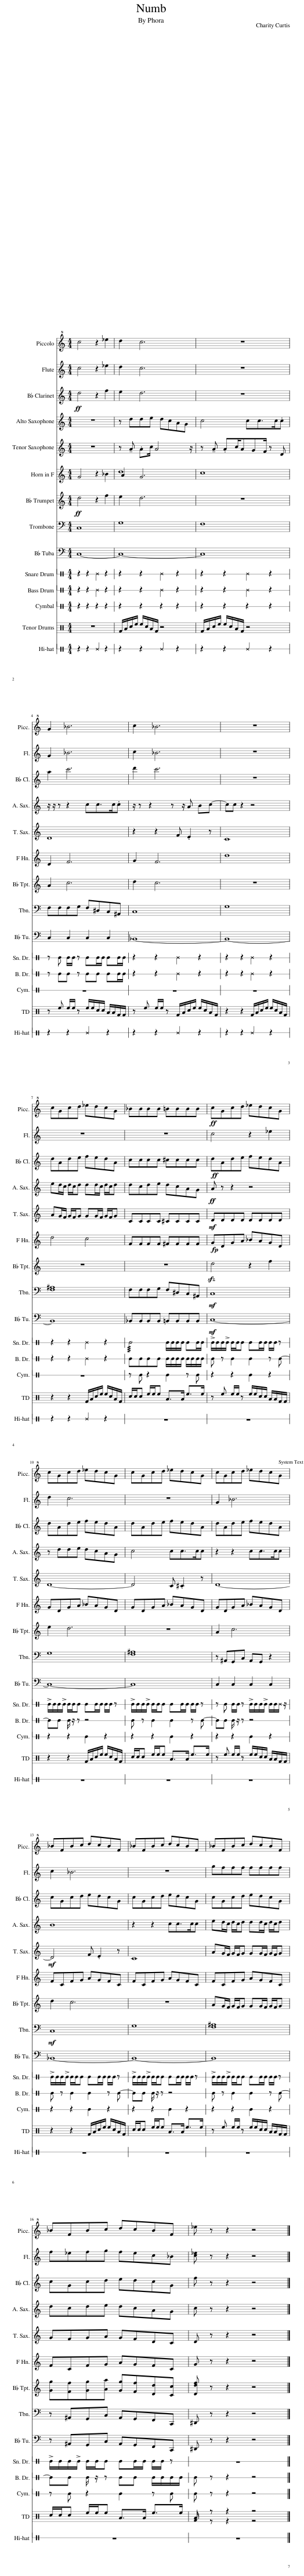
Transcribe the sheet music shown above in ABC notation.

X:1
%%score 1 2 3 4 5 ( 6 7 ) 8 9 10 11 12 13 ( 14 15 ) 16
L:1/8
M:4/4
I:linebreak $
K:C
V:1 treble+8
V:2 treble
V:3 treble transpose=-2
V:4 treble transpose=-9
V:5 treble transpose=-14
V:6 treble transpose=-7
V:7 treble transpose="-7 "
V:8 treble transpose=-2
V:9 bass
V:10 bass
V:11 perc stafflines=1
K:none
V:12 perc stafflines=1
K:none
V:13 perc stafflines=1
K:none
V:14 perc
K:none
V:15 perc
K:none
V:16 perc stafflines=1
K:none
V:1
 c4 z2 _e2 | d2 c6 | z8 |$ G2 _B6 | c2 _B6 | %5
 z8 |$ cGcd _edcG | _BBBB =BBBB |!ff! cGcd _edcG |$ cGcd _edcG | %10
 cGcd _edcG | cGcd _edcG |$ _BFBc dcBF | _BFBc dcBF | _BFBc dcBF |$ %15
 _BFBc dcBF | _e z z2 z4 |] %17
V:2
 c4 z2 _e2 | d2 c6 | z8 |$ G2 _B6 | c2 _B6 | %5
 z8 |$ z8 | z8 | c4 z2 _e2 |$ d2 c6 | %10
 z8 | G2 _B6 |$ c2 _B6 | z8 | gfff ffff |$ %15
 f_efg fec_B | [c_e] z z2 z4 |] %17
V:3
!ff! d4 z2 f2 | e2 d6 | z8 |$ a2 c'6 | d'2 c'6 | %5
 z8 |$ dAde fedA | cccc ^cccc |!ff! dAde fedA |$ dAde fedA | %10
 dAde fedA | dAde fedA |$ cGcd edcG | cGcd edcG | cGcd edcG |$ %15
 cGcd edcG | f z z2 z4 |] %17
V:4
 z8 | z dde dcAG | c4 cc>c.c |$ z/ z/ z z2 cc>c.c | z/ z z2 z z/ A Bc- | %5
 cc z2 z4 |$ ed/c/ d/c/d dd/c/ d/c/d | dcde dcAG |!ff! A z z2 z4 |$ z dde dcAG | %10
 c4 cc>cc | z2 z2 cc>cc |$ B8 | z2 z2 cc>cc | ed/c/ d/c/d dd/c/ d/c/d |$ %15
 dcde dcAG | c z z2 z4 |] %17
V:5
 z8 | z !tenuto!A .Ac/ A4 z/ | z !tenuto!A .Ac/AGF/ z D |$ D8 | z2 z2 F .E2 z | %5
 C8 |$ AG/F/ G/F/G GG/F/ G/F/G | CCCC ^CCCC |!mf! DDDD DDDD |$ D8- | %10
 D4 C .^C2 z | D8- |$!mf! D4 F .E2 z | C8 | AG/F/ G/F/G GG/F/ G/F/G |$ %15
 GFGA GFDC | D z z2 z4 |] %17
V:6
 G4 z2 _B2 | A2 G6 | c8 |$ D2 F6 | G2 F6 | %5
 d8 |$ d4 c4 | FFFF ^FFFF | GDGA _BAGD |$ GDGA _BAGD | %10
 GDGA _BAGD | GDGA _BAGD |$ FCFG AGFC | FCFG AGFC | FCFG AGFC |$ %15
 FCFG AGFC | G z z2 z4 |] %17
V:7
 x8 | d8 | x8 |$ x8 | x8 | %5
 x8 |$ x8 | x8 | x8 |$ x8 | %10
 x8 | x8 |$ x8 | x8 | x8 |$ %15
 x8 | x8 |] %17
V:8
!ff! d4 z2 f2 | e2 d6 | z8 |$ A2 c6 | d2 c6 | %5
 z8 |$ z8 | z8 |!sfz! d4 z2 f2 |$ e2 d6 | %10
 z8 | A2 c6 |$ d2 c6 | z8 | AG/F/ G/F/G GG/F/ G/F/G |$ %15
 [Gg][Ff][Gg][Aa] [Gg][Ff][Dd][Cc] | [Ddf] z z2 z4 |] %17
V:9
 C,8 | G,8 | F,8 |$ F,F,F,G, F,^D,C,^A,, | C,8 | %5
 G,8 |$ [F,^A,]8 | F,F,F,G, F,^D,C,^A,, |!mf! C,8 |$ G,8 | %10
 [F,^A,]8 | z ^A,,G,,C, A,,G,, z2 |$!mf! C,8 | G,8 | [F,^A,]8 |$ %15
 z ^A,,G,,C, A,,G,,F,,C,, | ^D,, z z2 z4 |] %17
V:10
 C,8- | C,8- | C,8 |$ C,2 C,2 C,2 C,2 | _B,,8- | %5
 B,,8- |$ B,,8 | _B,,B,,B,,B,, =B,,B,,B,,B,, |!mf! C,8- |$ C,8- | %10
 C,8 | C,2 C,2 C,2 C,2 |$ _B,,8- | B,,8- | B,,8 |$ %15
 z ^A,,G,,C, A,,G,,F,,C,, | ^D,, z z2 z4 |] %17
V:11
 z2 z2 ^E2 z2 | z2 z2 ^E2 z2 | z2 z2 ^E2 z2 |$ z E E/E/ z EE/E/ EE/E/ | z2 z2 ^E2 z2 | %5
 z2 z2 ^E2 z2 |$ z2 z2 ^E2 z2 | !///!E4 E/E/E/E/ EE/E/ | !>!E/E/E/!>!E/ E/E/E EE/E/ E/E/ z |$ !>!E/E/E/!>!E/ E/E/E EE/E/ E/E/ z | %10
 !>!E/E/E/!>!E/ E/E/E EE/E/ E/E/ z | z E E/E/ z !>!E/E/E/!>!E/ E/E/^E/ z/ |$ !>!E/E/E/!>!E/ E/E/E EE/E/ E/E/ z | !>!E/E/E/!>!E/ E/E/E EE/E/ E/E/ z | !>!E/E/E/!>!E/ E/E/E EE/E/ E/E/ z |$ %15
 !>!E/E/E/!>!E/ E/E/E EE/E/ E/E/ z | z8 |] %17
V:12
 z2 z2 ^E2 z2 | z2 z2 ^E2 z2 | z2 z2 ^E2 z2 |$ z EE z EE EE/E/ | z2 z2 ^E2 z2 | %5
 z2 z2 ^E2 z2 |$ z2 z2 ^E2 z2 | EEEE E/E/E/E/ E/E/E/E/ | E z E2 E2 z E- |$ EE E/ z/ z z4 | %10
 E z E2 E2 z E- | EE E/ z/ z z4 |$ E z E2 E2 z E- | EE E/ z/ z z4 | E z E2 E2 z E- |$ %15
 EE E/ z/ z EE E/E/E/E/ | E z z2 z4 |] %17
V:13
 z2 z2 z2 z2 | z2 z2 z2 z2 | z2 z2 z2 z2 |$ z8 | z8 | %5
 z8 |$ z8 | z E z2 E2 z E | z2 z2 E2 z2 |$ z2 z2 E2 z2 | %10
 z2 z2 E2 z2 | z2 z2 E2 z2 |$ z2 z2 E2 z2 | z2 z2 E2 z2 | z2 z2 E2 z2 |$ %15
 z E z2 E2 z E | E z z2 z4 |] %17
V:14
 z8 | F/A/c/e/ e/c/A/F/ z4 | F/A/c/e/ e/c/A/F/ z4 |$ z e e/e/ z e/e/c/c/ A/A/F/F/ | z e e/e/ z F/A/c/e/ e/c/A/F/ | %5
 z2 z2 F/A/c/e/ e/c/A/F/ |$ z2 z2 F/A/c/e/ e/c/A/F/ | c/c/c e/e/e A>A e>e | z e e/e/ z e/e/c/c/ A/A/F/F/ |$ z2 z2 F/A/c/e/ e/c/A/F/ | %10
 c/c/c e/e/e A>A e>e | z e e/e/ z e/e/c/c/ A/A/F/F/ |$ z2 z2 F/A/c/e/ e/c/A/F/ | c/c/c e/e/e A>A e>e | z e e/e/ z e/e/c/c/ A/A/F/F/ |$ %15
 c/c/c e/e/e A>A e>e | F z z2 z4 |] %17
V:15
 x8 | x8 | x8 |$ x8 | x8 | %5
 x8 |$ x8 | x8 | x8 |$ x8 | %10
 x8 | x8 |$ x8 | x8 | x8 |$ %15
 x8 | A z z2 z4 |] %17
V:16
 z2 z2 ^E2 z2 | z2 z2 ^E2 z2 | z2 z2 ^E2 z2 |$ z2 z2 ^E2 z2 | z2 z2 ^E2 z2 | %5
 z2 z2 ^E2 z2 |$ z2 z2 ^E2 z2 | z8 | z8 |$ z8 | %10
 z8 | z8 |$ z8 | z8 | z8 |$ %15
 z8 | z8 |] %17
